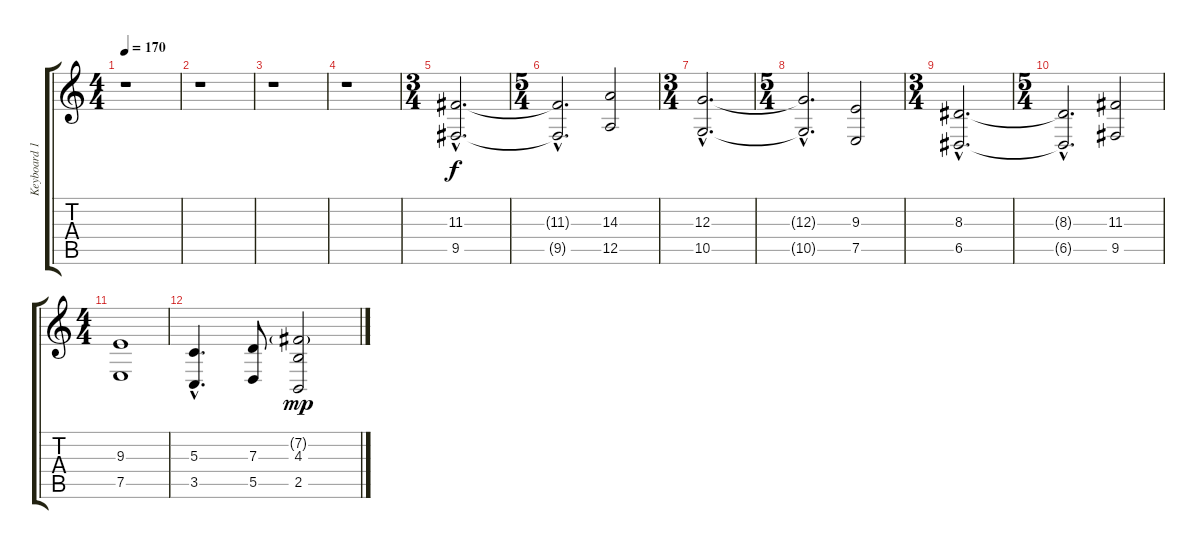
\track ("Keyboard 1" "Keyboard 1") {instrument stringensemble1}
\staff {score tabs}
\tuning (E4 B3 G3 D3 A2 E2) {hide}
\ts (4 4)
\tempo 170
\clef g2
\ks c
r.1{dy f} |
r.1 |
r.1 |
r.1 |
\ts (3 4)
\section ("" "")
(11.3{hac} 9.5{hac}).2{d} |
\ts (5 4)
(11.3{hac t} 9.5{hac t}).2{d} (14.3 12.5).2 |
\ts (3 4)
(12.3{hac} 10.5{hac}).2{d} |
\ts (5 4)
(12.3{hac t} 10.5{hac t}).2{d} (9.3 7.5).2 |
\ts (3 4)
(8.3{hac} 6.5{hac}).2{d} |
\ts (5 4)
(8.3{hac t} 6.5{hac t}).2{d} (11.3 9.5).2 |
\ts (4 4)
(9.3 7.5).1 |
(5.3{hac} 3.5{hac}).4{d} (7.3 5.5).8 (7.2{g} 4.3 2.5).2{dy mp}
